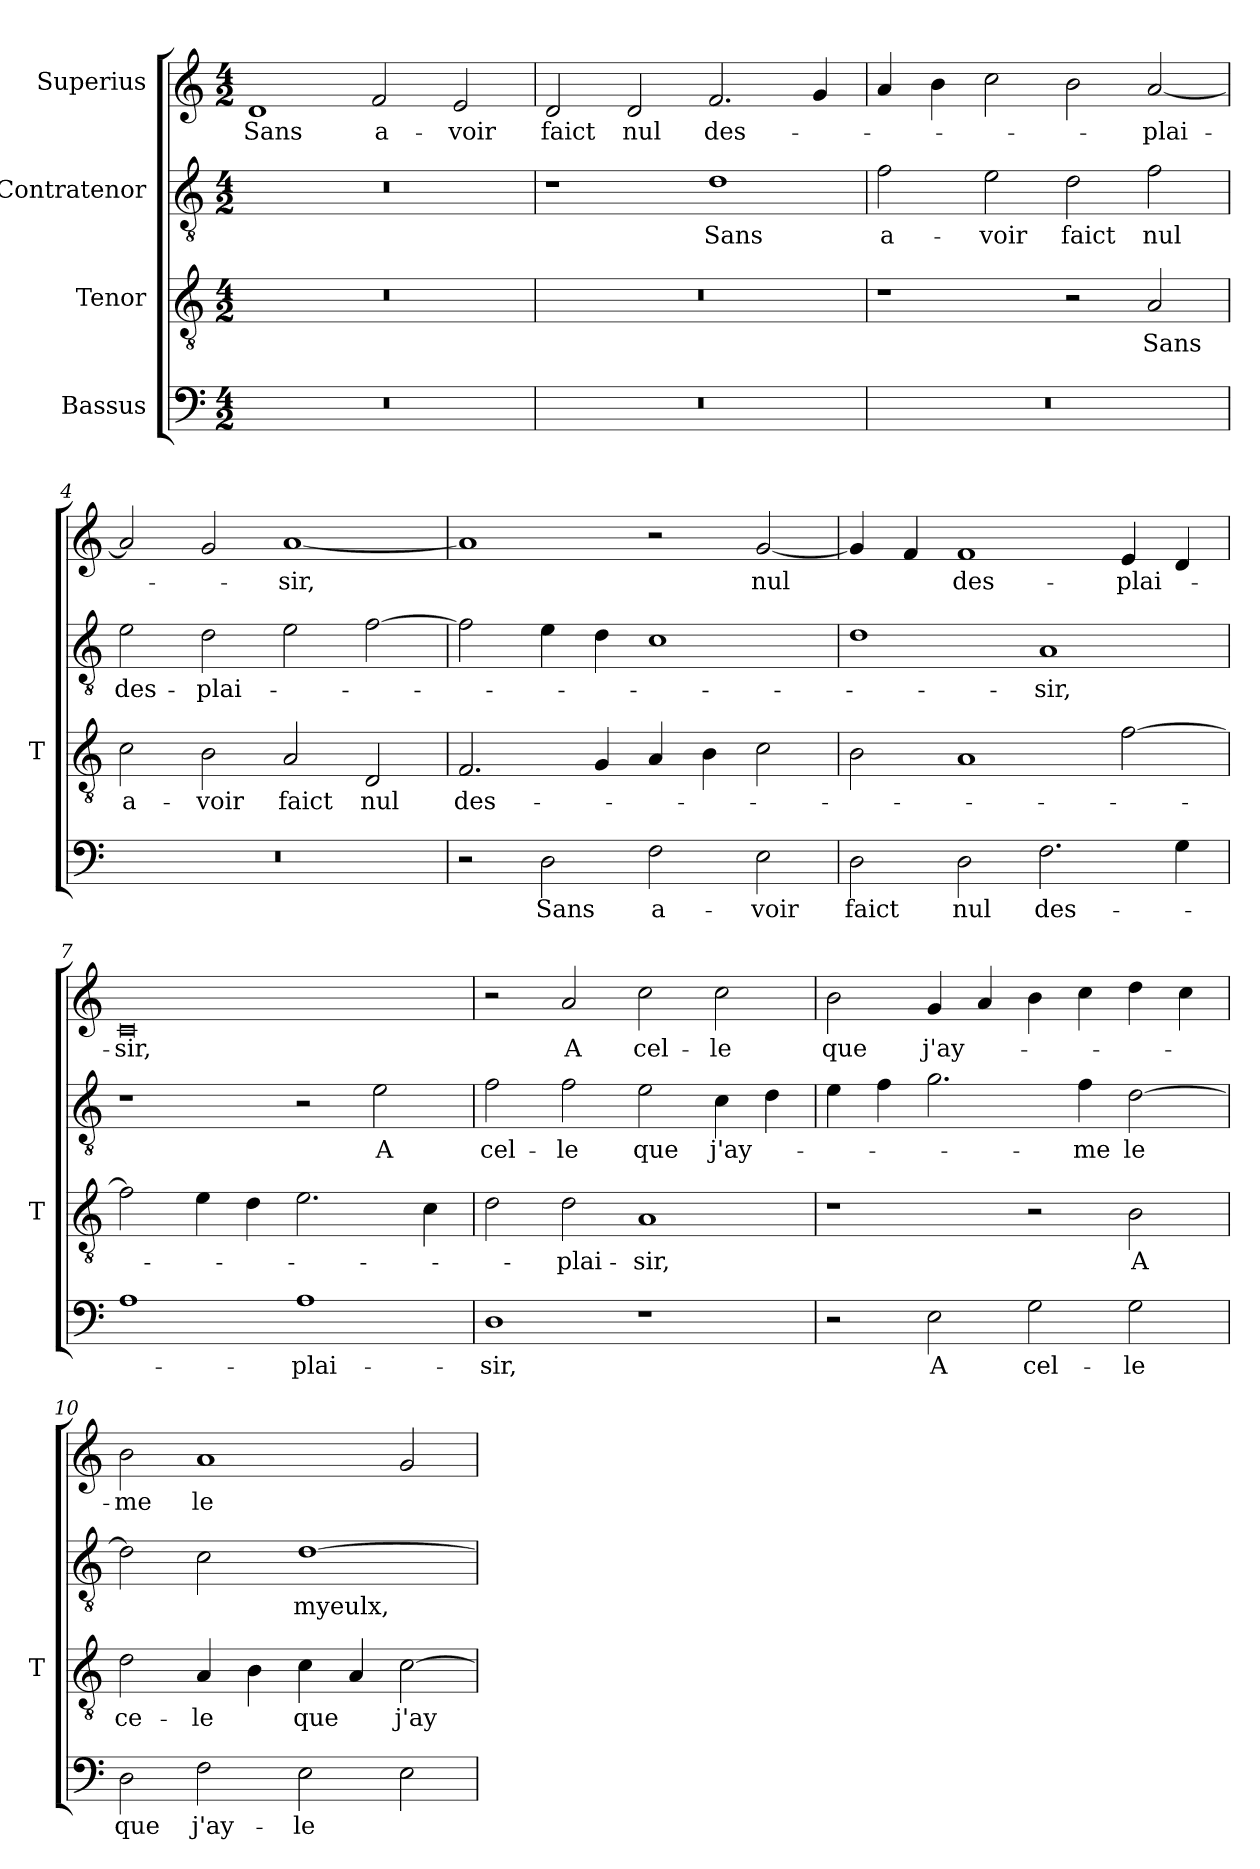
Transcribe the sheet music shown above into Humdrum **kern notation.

**kern	**text	**kern	**text	**kern	**text	**kern	**text
*part4	*part4	*part3	*part3	*part2	*part2	*part1	*part1
*staff4	*staff4	*staff3	*staff3	*staff2	*staff2	*staff1	*staff1
*I"Bassus	*	*I"Tenor	*	*I"Contratenor	*	*I"Superius	*
*	*	*I'T	*	*	*	*	*
*clefF4	*	*clefGv2	*	*clefGv2	*	*clefG2	*
*k[]	*	*k[]	*	*k[]	*	*k[]	*
*M4/2	*	*M4/2	*	*M4/2	*	*M4/2	*
=1	=1	=1	=1	=1	=1	=1	=1
0r	.	0r	.	0r	.	1d	-Sans
.	.	.	.	.	.	2f	a-
.	.	.	.	.	.	2e	-voir
=2	=2	=2	=2	=2	=2	=2	=2
0r	.	0r	.	1r	.	2d	-faict
.	.	.	.	.	.	2d	-nul
.	.	.	.	1d	-Sans	2.f	des-
.	.	.	.	.	.	4g	.
=3	=3	=3	=3	=3	=3	=3	=3
0r	.	1r	.	2f	a-	4a	.
.	.	.	.	.	.	4b	.
.	.	.	.	2e	-voir	2cc	.
.	.	2r	.	2d	-faict	2b	.
.	.	2A	-Sans	2f	-nul	[2a	plai-
=4	=4	=4	=4	=4	=4	=4	=4
0r	.	2c	a-	2e	des-	2a]	.
.	.	2B	-voir	2d	plai-	2g	.
.	.	2A	-faict	2e	.	[1a	-sir,
.	.	2D	-nul	[2f	.	.	.
=5	=5	=5	=5	=5	=5	=5	=5
2r	.	2.F	des-	2f]	.	1a]	.
2D	-Sans	.	.	4e	.	.	.
.	.	4G	.	4d	.	.	.
2F	a-	4A	.	1c	.	2r	.
.	.	4B	.	.	.	.	.
2E	-voir	2c	.	.	.	[2g	-nul
=6	=6	=6	=6	=6	=6	=6	=6
2D	-faict	2B	.	1d	.	4g]	.
.	.	.	.	.	.	4f	.
2D	-nul	1A	.	.	.	1f	des-
2.F	des-	.	.	1A	-sir,	.	.
.	.	[2f	.	.	.	4e	plai-
4G	.	.	.	.	.	4d	.
=7	=7	=7	=7	=7	=7	=7	=7
1A	.	2f]	.	1r	.	0c	-sir,
.	.	4e	.	.	.	.	.
.	.	4d	.	.	.	.	.
1A	plai-	2.e	.	2r	.	.	.
.	.	.	.	2e	-A	.	.
.	.	4c	.	.	.	.	.
=8	=8	=8	=8	=8	=8	=8	=8
1D	-sir,	2d	.	2f	cel-	2r	.
.	.	2d	plai-	2f	-le	2a	-A
1r	.	1A	-sir,	2e	-que	2cc	cel-
.	.	.	.	4c	j'ay-	2cc	-le
.	.	.	.	4d	.	.	.
=9	=9	=9	=9	=9	=9	=9	=9
2r	.	1r	.	4e	.	2b	-que
.	.	.	.	4f	.	.	.
2E	-A	.	.	2.g	.	4g	j'ay-
.	.	.	.	.	.	4a	.
2G	cel-	2r	.	.	.	4b	.
.	.	.	.	4f	-me	4cc	.
2G	-le	2B	-A	[2d	-le	4dd	.
.	.	.	.	.	.	4cc	.
=10	=10	=10	=10	=10	=10	=10	=10
2D	-que	2d	ce-	2d]	.	2b	-me
2F	j'ay-	4A	-le	2c	.	1a	-le
.	.	4B	.	.	.	.	.
2Ei	-le	4c	-que	[1d	-myeulx,	.	.
.	.	4A	.	.	.	.	.
2Ei	.	[2c	j'ay-	.	.	2g	.
=	=	=	=	=	=	=	=
*-	*-	*-	*-	*-	*-	*-	*-
